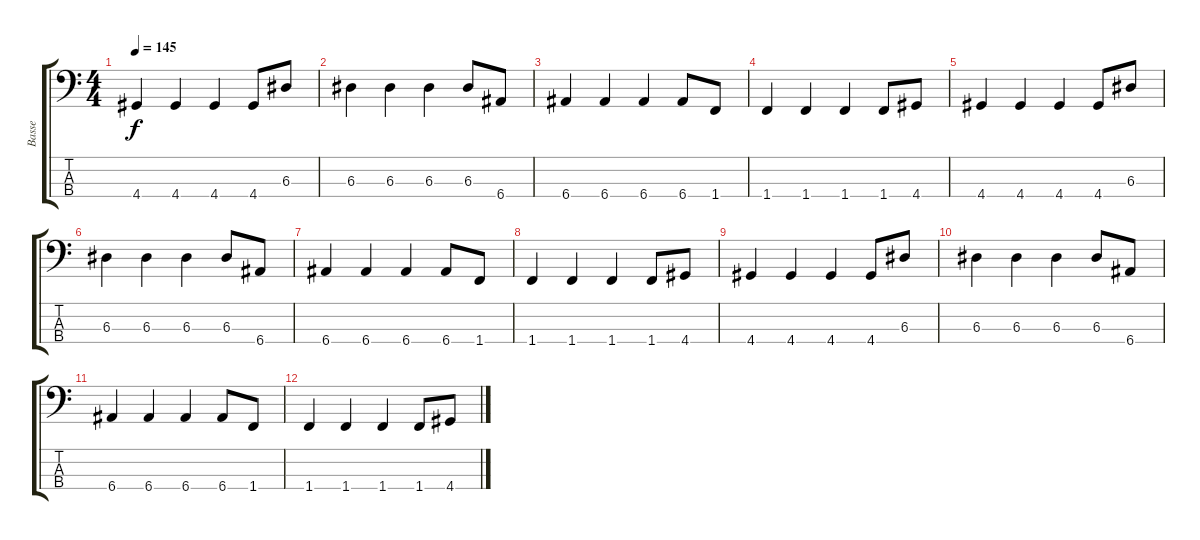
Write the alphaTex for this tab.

\track ("Basse" "Basse") {instrument electricbassfinger}
\staff {score tabs}
\tuning (G2 D2 A1 E1) {hide}
\ts (4 4)
\tempo 145
\clef f4
\ks c
4.4.4{dy f} 4.4.4 4.4.4 4.4.8 6.3.8 |
6.3.4 6.3.4 6.3.4 6.3.8 6.4.8 |
6.4.4 6.4.4 6.4.4 6.4.8 1.4.8 |
1.4.4 1.4.4 1.4.4 1.4.8 4.4.8 |
4.4.4 4.4.4 4.4.4 4.4.8 6.3.8 |
6.3.4 6.3.4 6.3.4 6.3.8 6.4.8 |
6.4.4 6.4.4 6.4.4 6.4.8 1.4.8 |
1.4.4 1.4.4 1.4.4 1.4.8 4.4.8 |
4.4.4 4.4.4 4.4.4 4.4.8 6.3.8 |
6.3.4 6.3.4 6.3.4 6.3.8 6.4.8 |
6.4.4 6.4.4 6.4.4 6.4.8 1.4.8 |
1.4.4 1.4.4 1.4.4 1.4.8 4.4.8
